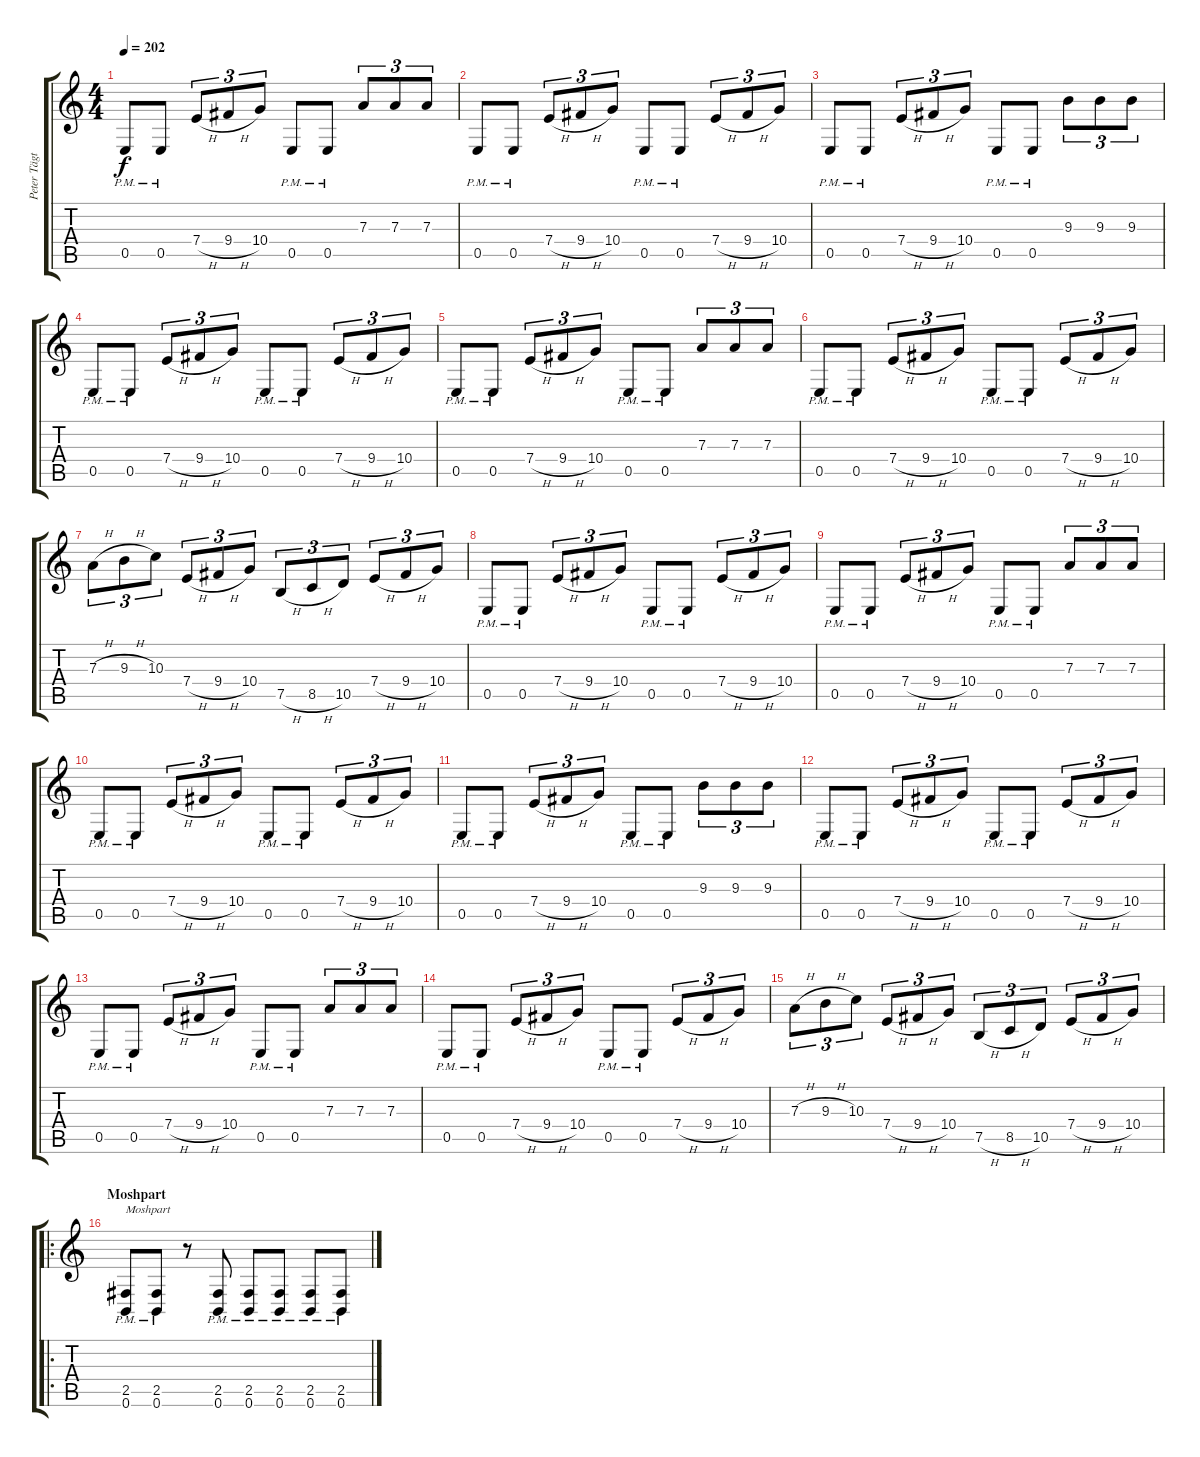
\track ("Peter Tägtgren" "Peter Tägt") {instrument distortionguitar}
\staff {score tabs}
\tuning (B3 Gb3 D3 A2 E2 B1) {hide}
\ts (4 4)
\tempo 202
\clef g2
\ks c
0.5{pm}.8{dy f} 0.5{pm}.8 7.4{h}.8{tu (3 2)} 9.4{h}.8{tu (3 2)} 10.4.8{tu (3 2)} 0.5{pm}.8 0.5{pm}.8 7.3.8{tu (3 2)} 7.3.8{tu (3 2)} 7.3.8{tu (3 2)} |
0.5{pm}.8 0.5{pm}.8 7.4{h}.8{tu (3 2)} 9.4{h}.8{tu (3 2)} 10.4.8{tu (3 2)} 0.5{pm}.8 0.5{pm}.8 7.4{h}.8{tu (3 2)} 9.4{h}.8{tu (3 2)} 10.4.8{tu (3 2)} |
0.5{pm}.8 0.5{pm}.8 7.4{h}.8{tu (3 2)} 9.4{h}.8{tu (3 2)} 10.4.8{tu (3 2)} 0.5{pm}.8 0.5{pm}.8 9.3.8{tu (3 2)} 9.3.8{tu (3 2)} 9.3.8{tu (3 2)} |
0.5{pm}.8 0.5{pm}.8 7.4{h}.8{tu (3 2)} 9.4{h}.8{tu (3 2)} 10.4.8{tu (3 2)} 0.5{pm}.8 0.5{pm}.8 7.4{h}.8{tu (3 2)} 9.4{h}.8{tu (3 2)} 10.4.8{tu (3 2)} |
0.5{pm}.8 0.5{pm}.8 7.4{h}.8{tu (3 2)} 9.4{h}.8{tu (3 2)} 10.4.8{tu (3 2)} 0.5{pm}.8 0.5{pm}.8 7.3.8{tu (3 2)} 7.3.8{tu (3 2)} 7.3.8{tu (3 2)} |
0.5{pm}.8 0.5{pm}.8 7.4{h}.8{tu (3 2)} 9.4{h}.8{tu (3 2)} 10.4.8{tu (3 2)} 0.5{pm}.8 0.5{pm}.8 7.4{h}.8{tu (3 2)} 9.4{h}.8{tu (3 2)} 10.4.8{tu (3 2)} |
7.3{h}.8{tu (3 2)} 9.3{h}.8{tu (3 2)} 10.3.8{tu (3 2)} 7.4{h}.8{tu (3 2)} 9.4{h}.8{tu (3 2)} 10.4.8{tu (3 2)} 7.5{h}.8{tu (3 2)} 8.5{h}.8{tu (3 2)} 10.5.8{tu (3 2)} 7.4{h}.8{tu (3 2)} 9.4{h}.8{tu (3 2)} 10.4.8{tu (3 2)} |
0.5{pm}.8 0.5{pm}.8 7.4{h}.8{tu (3 2)} 9.4{h}.8{tu (3 2)} 10.4.8{tu (3 2)} 0.5{pm}.8 0.5{pm}.8 7.4{h}.8{tu (3 2)} 9.4{h}.8{tu (3 2)} 10.4.8{tu (3 2)} |
0.5{pm}.8 0.5{pm}.8 7.4{h}.8{tu (3 2)} 9.4{h}.8{tu (3 2)} 10.4.8{tu (3 2)} 0.5{pm}.8 0.5{pm}.8 7.3.8{tu (3 2)} 7.3.8{tu (3 2)} 7.3.8{tu (3 2)} |
0.5{pm}.8 0.5{pm}.8 7.4{h}.8{tu (3 2)} 9.4{h}.8{tu (3 2)} 10.4.8{tu (3 2)} 0.5{pm}.8 0.5{pm}.8 7.4{h}.8{tu (3 2)} 9.4{h}.8{tu (3 2)} 10.4.8{tu (3 2)} |
0.5{pm}.8 0.5{pm}.8 7.4{h}.8{tu (3 2)} 9.4{h}.8{tu (3 2)} 10.4.8{tu (3 2)} 0.5{pm}.8 0.5{pm}.8 9.3.8{tu (3 2)} 9.3.8{tu (3 2)} 9.3.8{tu (3 2)} |
0.5{pm}.8 0.5{pm}.8 7.4{h}.8{tu (3 2)} 9.4{h}.8{tu (3 2)} 10.4.8{tu (3 2)} 0.5{pm}.8 0.5{pm}.8 7.4{h}.8{tu (3 2)} 9.4{h}.8{tu (3 2)} 10.4.8{tu (3 2)} |
0.5{pm}.8 0.5{pm}.8 7.4{h}.8{tu (3 2)} 9.4{h}.8{tu (3 2)} 10.4.8{tu (3 2)} 0.5{pm}.8 0.5{pm}.8 7.3.8{tu (3 2)} 7.3.8{tu (3 2)} 7.3.8{tu (3 2)} |
0.5{pm}.8 0.5{pm}.8 7.4{h}.8{tu (3 2)} 9.4{h}.8{tu (3 2)} 10.4.8{tu (3 2)} 0.5{pm}.8 0.5{pm}.8 7.4{h}.8{tu (3 2)} 9.4{h}.8{tu (3 2)} 10.4.8{tu (3 2)} |
7.3{h}.8{tu (3 2)} 9.3{h}.8{tu (3 2)} 10.3.8{tu (3 2)} 7.4{h}.8{tu (3 2)} 9.4{h}.8{tu (3 2)} 10.4.8{tu (3 2)} 7.5{h}.8{tu (3 2)} 8.5{h}.8{tu (3 2)} 10.5.8{tu (3 2)} 7.4{h}.8{tu (3 2)} 9.4{h}.8{tu (3 2)} 10.4.8{tu (3 2)} |
\ro
\section ("" "Moshpart")
(2.5{pm} 0.6{pm}).8{txt "Moshpart"} (2.5{pm} 0.6{pm}).8 r.8 (2.5{pm} 0.6{pm}).8 (2.5{pm} 0.6{pm}).8 (2.5{pm} 0.6{pm}).8 (2.5{pm} 0.6{pm}).8 (2.5{pm} 0.6{pm}).8
